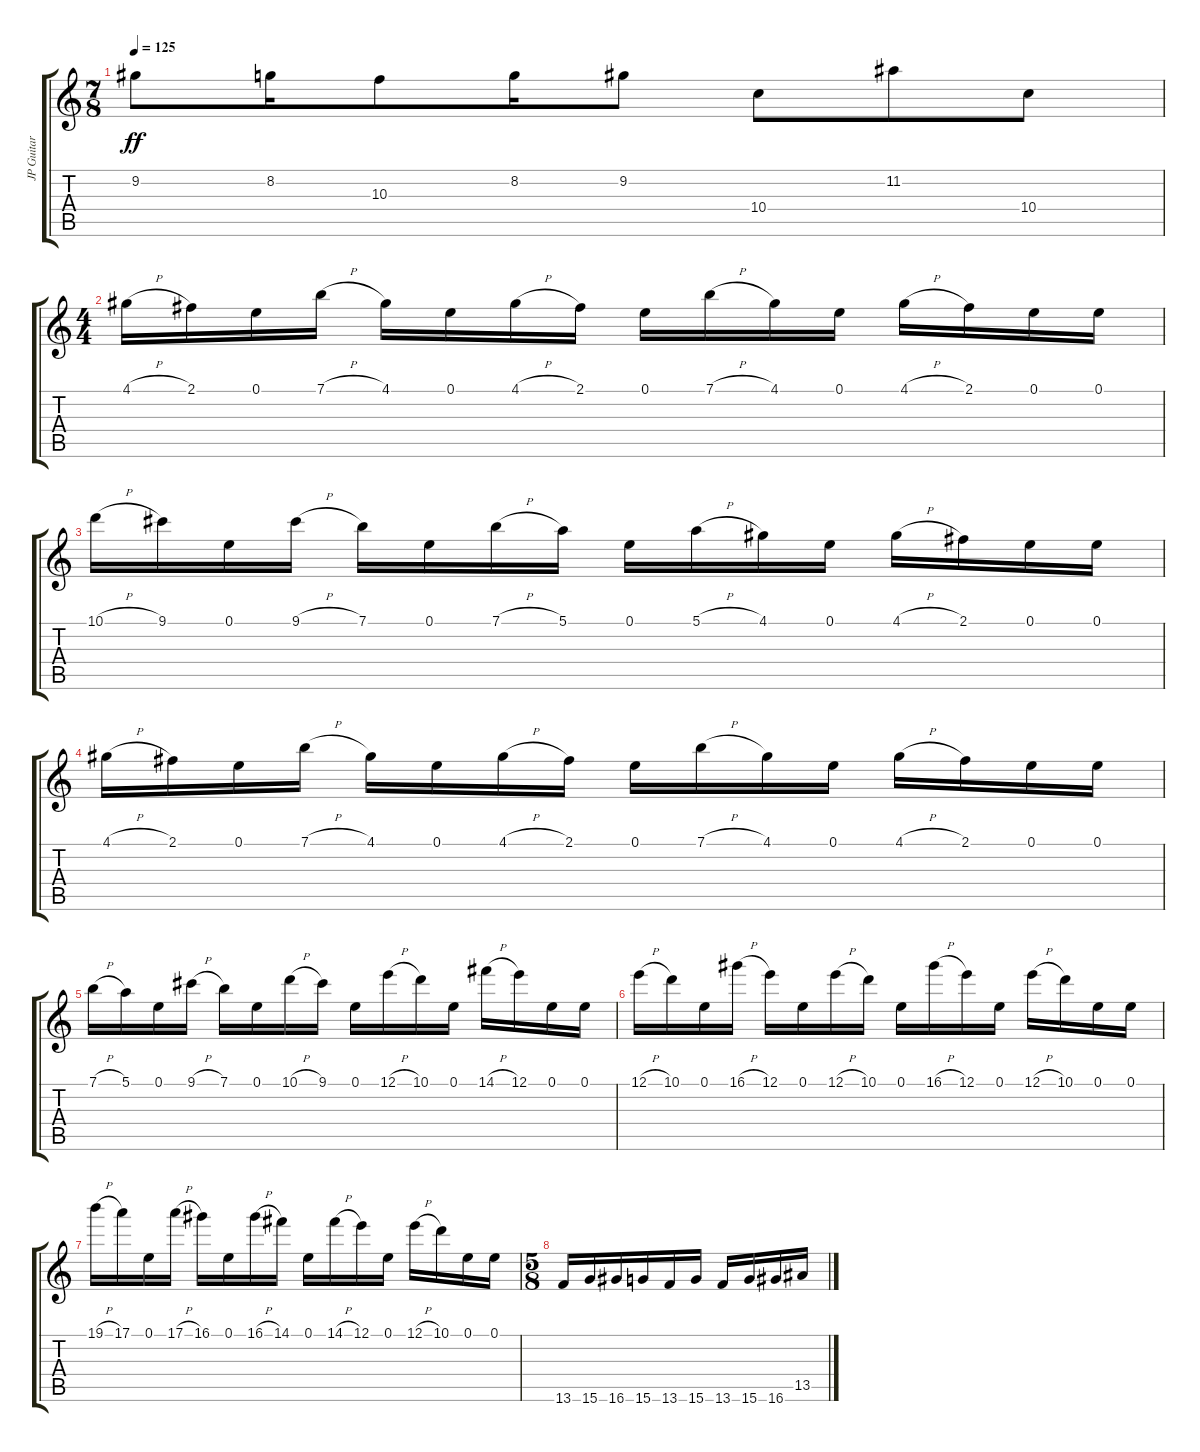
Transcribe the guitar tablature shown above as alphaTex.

\track ("JP Guitar 1" "JP Guitar ") {instrument distortionguitar}
\staff {score tabs}
\tuning (E4 B3 G3 D3 A2 E2) {hide}
\ts (7 8)
\tempo 125
\clef g2
\ks c
9.2.8{dy ff} 8.2.16 10.3.8 8.2.16 9.2.8 10.4.8 11.2.8 10.4.8 |
\ts (4 4)
4.1{h}.16 2.1.16 0.1.16 7.1{h}.16 4.1.16 0.1.16 4.1{h}.16 2.1.16 0.1.16 7.1{h}.16 4.1.16 0.1.16 4.1{h}.16 2.1.16 0.1.16 0.1.16 |
10.1{h}.16 9.1.16 0.1.16 9.1{h}.16 7.1.16 0.1.16 7.1{h}.16 5.1.16 0.1.16 5.1{h}.16 4.1.16 0.1.16 4.1{h}.16 2.1.16 0.1.16 0.1.16 |
4.1{h}.16 2.1.16 0.1.16 7.1{h}.16 4.1.16 0.1.16 4.1{h}.16 2.1.16 0.1.16 7.1{h}.16 4.1.16 0.1.16 4.1{h}.16 2.1.16 0.1.16 0.1.16 |
7.1{h}.16 5.1.16 0.1.16 9.1{h}.16 7.1.16 0.1.16 10.1{h}.16 9.1.16 0.1.16 12.1{h}.16 10.1.16 0.1.16 14.1{h}.16 12.1.16 0.1.16 0.1.16 |
12.1{h}.16 10.1.16 0.1.16 16.1{h}.16 12.1.16 0.1.16 12.1{h}.16 10.1.16 0.1.16 16.1{h}.16 12.1.16 0.1.16 12.1{h}.16 10.1.16 0.1.16 0.1.16 |
19.1{h}.16 17.1.16 0.1.16 17.1{h}.16 16.1.16 0.1.16 16.1{h}.16 14.1.16 0.1.16 14.1{h}.16 12.1.16 0.1.16 12.1{h}.16 10.1.16 0.1.16 0.1.16 |
\ts (5 8)
13.6.16{balance 8} 15.6.16 16.6.16 15.6.16 13.6.16 15.6.16 13.6.16 15.6.16 16.6.16 13.5.16
